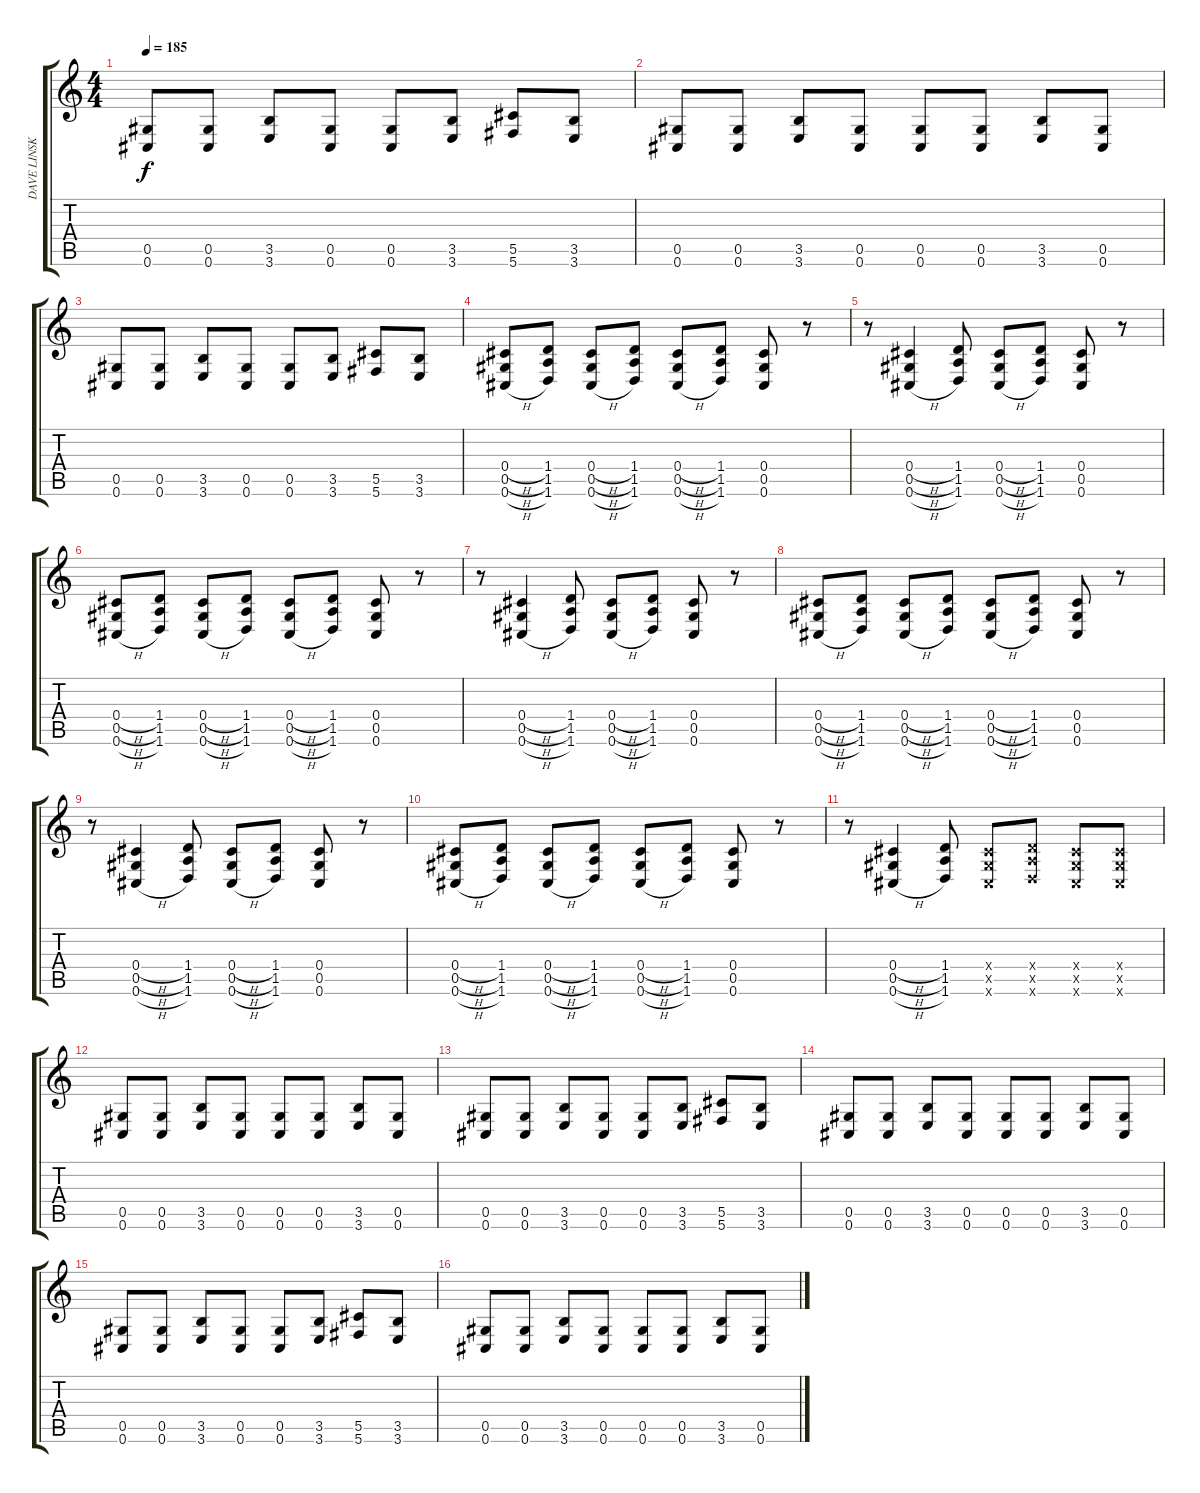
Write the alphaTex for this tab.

\track ("DAVE LINSK - rhythm & lead guitar" "DAVE LINSK") {instrument overdrivenguitar}
\staff {score tabs}
\tuning (Eb4 Bb3 Gb3 Db3 Ab2 Db2) {hide}
\ts (4 4)
\tempo 185
\clef g2
\ks c
(0.5 0.6).8{dy f} (0.5 0.6).8 (3.5 3.6).8 (0.5 0.6).8 (0.5 0.6).8 (3.5 3.6).8 (5.5 5.6).8 (3.5 3.6).8 |
(0.5 0.6).8 (0.5 0.6).8 (3.5 3.6).8 (0.5 0.6).8 (0.5 0.6).8 (0.5 0.6).8 (3.5 3.6).8 (0.5 0.6).8 |
(0.5 0.6).8 (0.5 0.6).8 (3.5 3.6).8 (0.5 0.6).8 (0.5 0.6).8 (3.5 3.6).8 (5.5 5.6).8 (3.5 3.6).8 |
(0.4{h} 0.5{h} 0.6{h}).8 (1.4 1.5 1.6).8 (0.4{h} 0.5{h} 0.6{h}).8 (1.4 1.5 1.6).8 (0.4{h} 0.5{h} 0.6{h}).8 (1.4 1.5 1.6).8 (0.4 0.5 0.6).8 r.8 |
r.8 (0.4{h} 0.5{h} 0.6{h}).4 (1.4 1.5 1.6).8 (0.4{h} 0.5{h} 0.6{h}).8 (1.4 1.5 1.6).8 (0.4 0.5 0.6).8 r.8 |
(0.4{h} 0.5{h} 0.6{h}).8 (1.4 1.5 1.6).8 (0.4{h} 0.5{h} 0.6{h}).8 (1.4 1.5 1.6).8 (0.4{h} 0.5{h} 0.6{h}).8 (1.4 1.5 1.6).8 (0.4 0.5 0.6).8 r.8 |
r.8 (0.4{h} 0.5{h} 0.6{h}).4 (1.4 1.5 1.6).8 (0.4{h} 0.5{h} 0.6{h}).8 (1.4 1.5 1.6).8 (0.4 0.5 0.6).8 r.8 |
(0.4{h} 0.5{h} 0.6{h}).8 (1.4 1.5 1.6).8 (0.4{h} 0.5{h} 0.6{h}).8 (1.4 1.5 1.6).8 (0.4{h} 0.5{h} 0.6{h}).8 (1.4 1.5 1.6).8 (0.4 0.5 0.6).8 r.8 |
r.8 (0.4{h} 0.5{h} 0.6{h}).4 (1.4 1.5 1.6).8 (0.4{h} 0.5{h} 0.6{h}).8 (1.4 1.5 1.6).8 (0.4 0.5 0.6).8 r.8 |
(0.4{h} 0.5{h} 0.6{h}).8 (1.4 1.5 1.6).8 (0.4{h} 0.5{h} 0.6{h}).8 (1.4 1.5 1.6).8 (0.4{h} 0.5{h} 0.6{h}).8 (1.4 1.5 1.6).8 (0.4 0.5 0.6).8 r.8 |
r.8 (0.4{h} 0.5{h} 0.6{h}).4 (1.4 1.5 1.6).8 (0.4{x} 0.5{x} 0.6{x}).8 (1.4{x} 1.5{x} 1.6{x}).8 (0.4{x} 0.5{x} 0.6{x}).8 (0.4{x} 0.5{x} 0.6{x}).8 |
(0.5 0.6).8 (0.5 0.6).8 (3.5 3.6).8 (0.5 0.6).8 (0.5 0.6).8 (0.5 0.6).8 (3.5 3.6).8 (0.5 0.6).8 |
(0.5 0.6).8 (0.5 0.6).8 (3.5 3.6).8 (0.5 0.6).8 (0.5 0.6).8 (3.5 3.6).8 (5.5 5.6).8 (3.5 3.6).8 |
(0.5 0.6).8 (0.5 0.6).8 (3.5 3.6).8 (0.5 0.6).8 (0.5 0.6).8 (0.5 0.6).8 (3.5 3.6).8 (0.5 0.6).8 |
(0.5 0.6).8 (0.5 0.6).8 (3.5 3.6).8 (0.5 0.6).8 (0.5 0.6).8 (3.5 3.6).8 (5.5 5.6).8 (3.5 3.6).8 |
(0.5 0.6).8 (0.5 0.6).8 (3.5 3.6).8 (0.5 0.6).8 (0.5 0.6).8 (0.5 0.6).8 (3.5 3.6).8 (0.5 0.6).8
